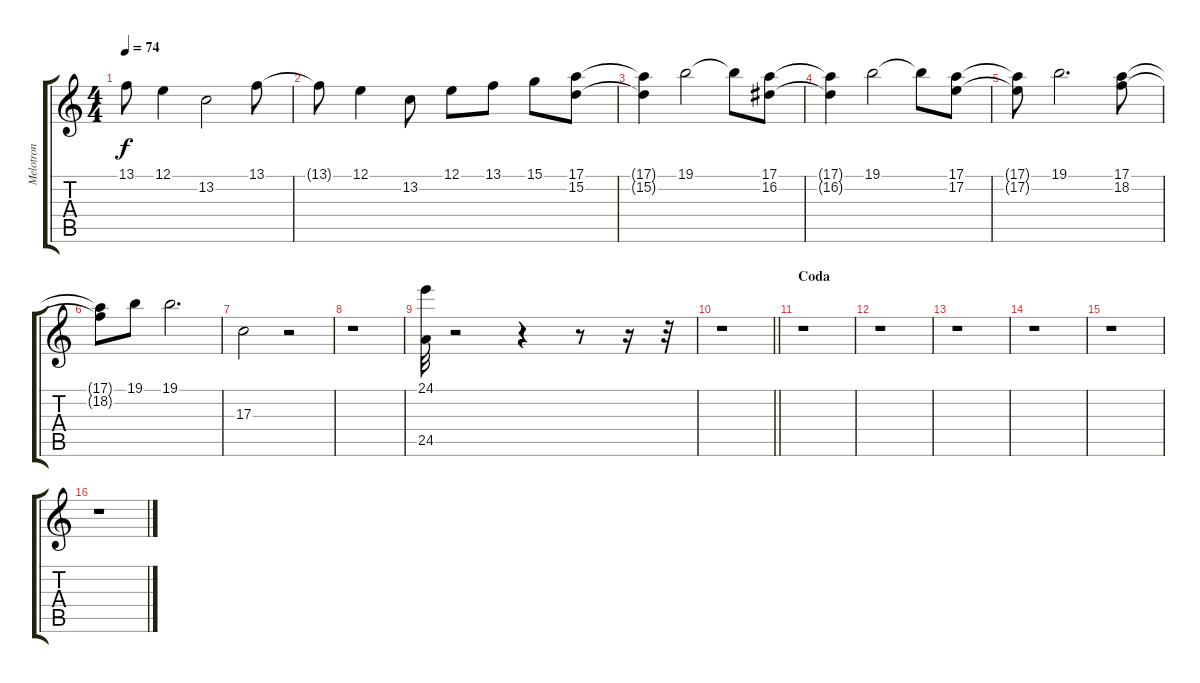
\track ("Melotron" "Melotron") {instrument clavinet}
\staff {score tabs}
\tuning (E4 B3 G3 D3 A2 E2) {hide}
\ts (4 4)
\tempo 74
\clef g2
\ks c
13.1{t}.8{dy f} 12.1.4 13.2.2 13.1.8 |
13.1{t}.8 12.1.4 13.2.8 12.1.8 13.1.8 15.1.8 (17.1 15.2).8 |
(17.1{t} 15.2{t}).4 19.1.2 19.1{t}.8 (17.1 16.2).8 |
(17.1{t} 16.2{t}).4 19.1.2 19.1{t}.8 (17.1 17.2).8 |
(17.1{t} 17.2{t}).8 19.1.2{d} (17.1 18.2).8 |
(17.1{t} 18.2{t}).8 19.1.8 19.1.2{d} |
17.3.2 r.2 |
r.1 |
(24.1 24.5).32 r.2 r.4 r.8 r.16 r.32 |
\barLineRight lightlight
r.1 |
\section ("" "Coda")
r.1 |
r.1 |
r.1 |
r.1 |
r.1 |
r.1
